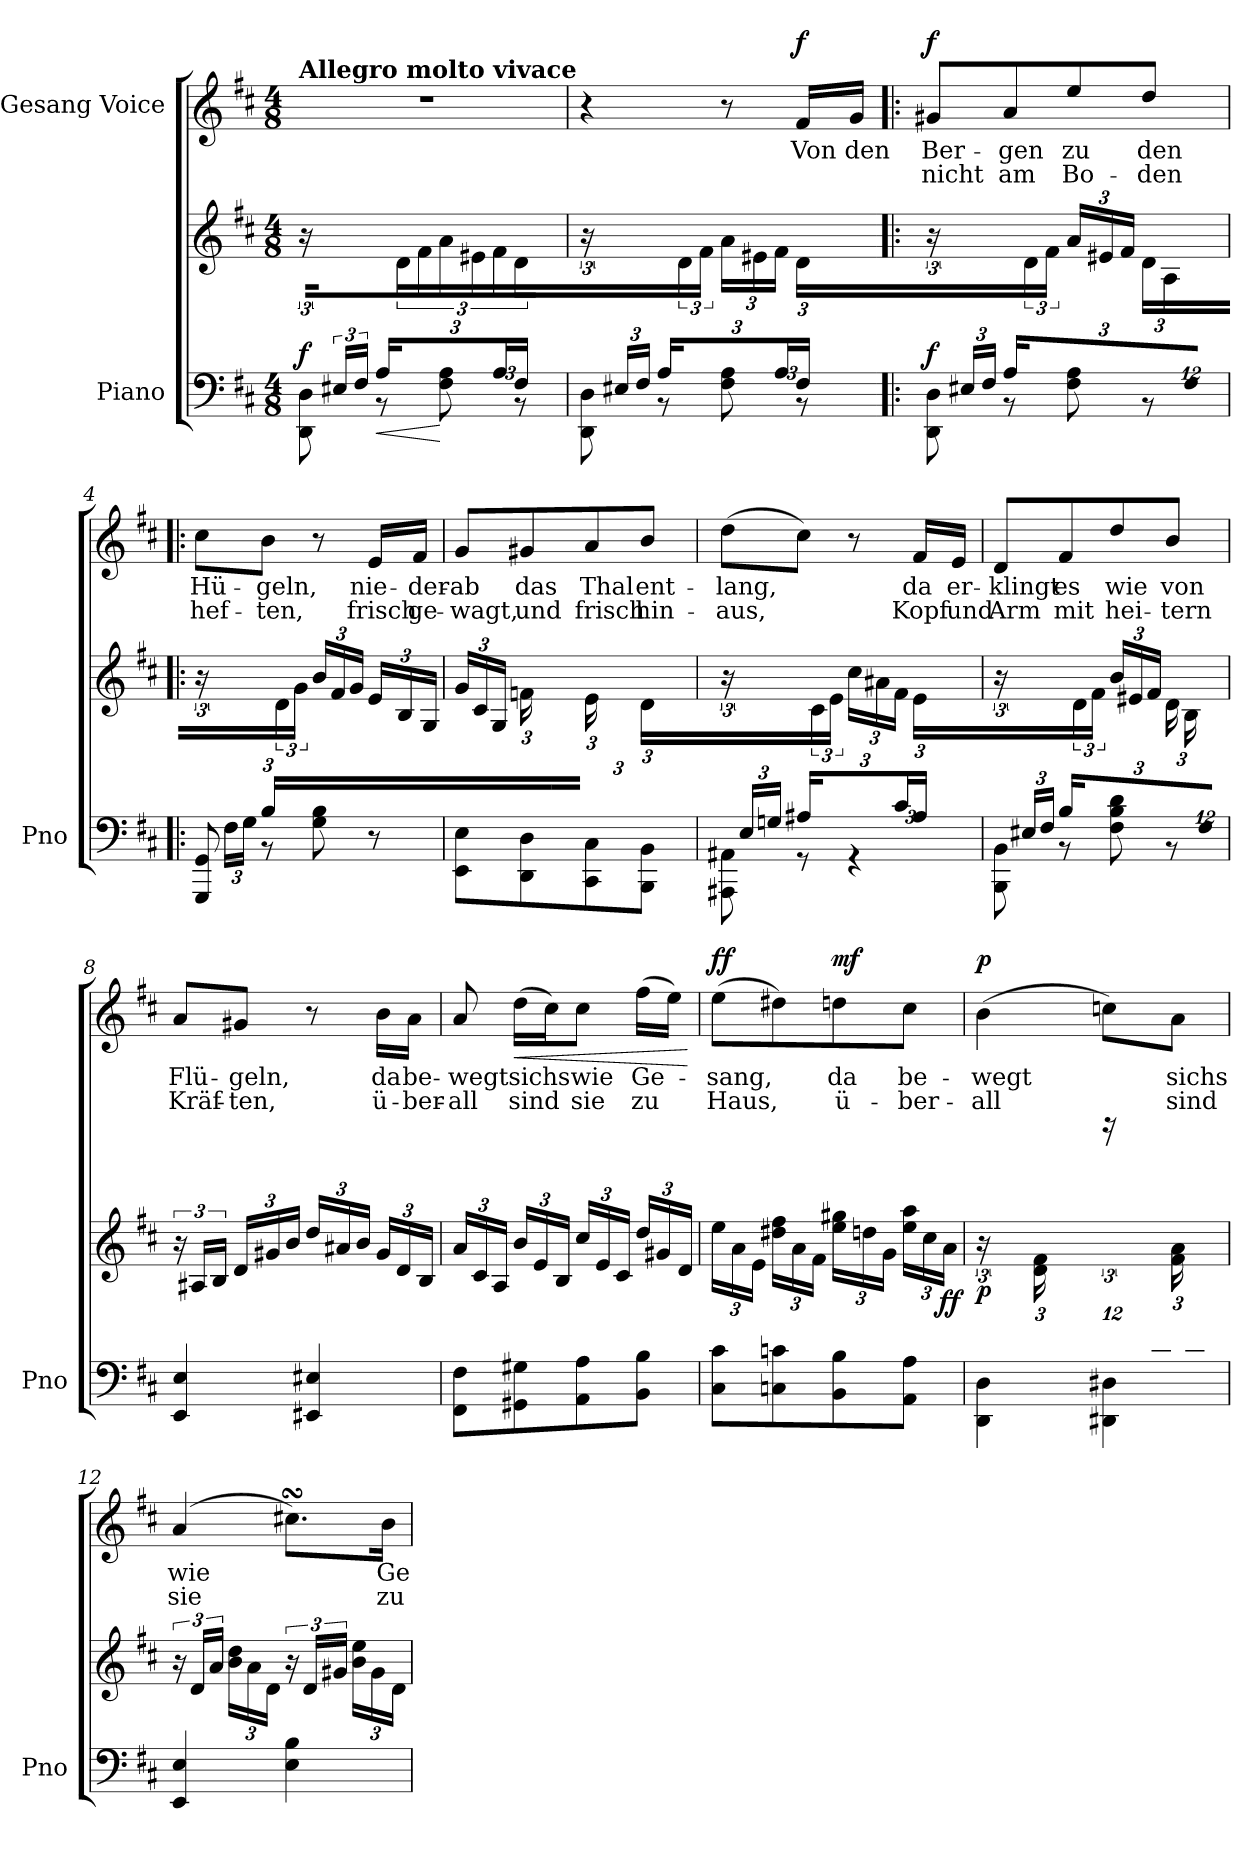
**kern	**kern	**dynam	**kern	**text	**text	**dynam
*part2	*part2	*part2	*part1	*part1	*part1	*part1
*staff3	*staff2	*staff2/3	*staff1	*staff1	*staff1	*staff1
*I"Piano	*	*	*I"Gesang Voice	*	*	*
*I'Pno	*	*	*	*	*	*
*clefF4	*clefG2	*	*clefG2	*	*	*
*k[f#c#]	*k[f#c#]	*	*k[f#c#]	*	*	*
*M4/8	*M4/8	*	*M4/8	*	*	*
=1	=1	=1	=1	=1	=1	=1
*^	*	*	*	*	*	*
!	!	!	!	!LO:TX:a:B:t=Allegro molto vivace	!	!	!
!	!	!	!LO:DY:a=2	!	!	!	!
24ryy	8DD\ 8D\	24r	f	2r	.	.	.
24E#X/LL	.	8ryy	.	.	.	.	.
24F#/JJ	.	.	.	.	.	.	.
*Xbrackettup	*	*	*	*	*	*	*
!	!	!	!LO:HP:b=2	!	!	!	!
24A/LL	8rBB	.	<	.	.	.	.
4ryy	.	24d\	.	.	.	.	.
.	.	24f#\JJ	.	.	.	.	.
*	*	*Xbrackettup	*	*	*	*	*
.	8F#\ 8A\	24a\LL	[	.	.	.	.
.	.	24e#X\	.	.	.	.	.
.	.	24f#\JJ	.	.	.	.	.
.	8rBB	24d\LL	.	.	.	.	.
24A/	.	12ryy	.	.	.	.	.
24F#/JJ	.	.	.	.	.	.	.
=2	=2	=2	=2	=2	=2	=2	=2
*	*	*brackettup	*	*	*	*	*
24ryy	8DD\ 8D\	24r	.	4r	.	.	.
24E#X/LL	.	8ryy	.	.	.	.	.
24F#/JJ	.	.	.	.	.	.	.
24A/LL	8rBB	.	.	.	.	.	.
4ryy	.	24d\	.	.	.	.	.
.	.	24f#\JJ	.	.	.	.	.
*	*	*Xbrackettup	*	*	*	*	*
.	8F#\ 8A\	24a\LL	.	8r	.	.	.
.	.	24e#X\	.	.	.	.	.
.	.	24f#\JJ	.	.	.	.	.
!	!	!	!	!	!LO:LY:b	!	!LO:DY:a
.	8rBB	24d\LL	.	16f#/LL	Von	.	f
24A/	.	12ryy	.	.	.	.	.
!	!	!	!	!	!LO:LY:b	!	!
.	.	.	.	16g/JJ	den	.	.
24F#/JJ	.	.	.	.	.	.	.
!!LO:LB:g=z
=3|!:	=3|!:	=3|!:	=3|!:	=3|!:	=3|!:	=3|!:	=3|!:
*	*	*brackettup	*	*	*	*	*
!	!	!	!LO:DY:a=2	!	!LO:LY:b	!LO:LY:b	!LO:DY:a
24ryy	8DD\ 8D\	24r	f	8g#X/L	Ber-	nicht	f
24E#X/LL	.	8ryy	.	.	.	.	.
24F#/JJ	.	.	.	.	.	.	.
!	!	!	!	!	!LO:LY:b	!LO:LY:b	!
24A/LL	8r	.	.	8a/	-gen	am	.
24%7ryy	.	24d\	.	.	.	.	.
.	.	24f#\JJ	.	.	.	.	.
*	*	*Xbrackettup	*	*	*	*	*
!	!	!	!	!	!LO:LY:b	!LO:LY:b	!
.	8F#\ 8A\	24a/LL	.	8ee/	zu	Bo-	.
.	.	24e#X/	.	.	.	.	.
.	.	24f#/JJ	.	.	.	.	.
!	!	!	!	!	!LO:LY:b	!LO:LY:b	!
.	8r	24d\LL	.	8dd/J	den	-den	.
.	.	24A\	.	.	.	.	.
24F#/JJ	.	24ryy	.	.	.	.	.
=4	=4	=4	=4	=4	=4	=4	=4
*	*	*brackettup	*	*	*	*	*
!	!	!	!	!	!LO:LY:b	!LO:LY:b	!
24ryy	8GGG/ 8GG/	24r	.	8cc#\L	Hü-	hef-	.
24F#\LL	.	8ryy	.	.	.	.	.
24G\JJ	.	.	.	.	.	.	.
!	!	!	!	!	!LO:LY:b	!LO:LY:b	!
24B/LL	8r	.	.	8b\J	-geln,	-ten,	.
3ryy	.	24d\	.	.	.	.	.
.	.	24g\JJ	.	.	.	.	.
*	*	*Xbrackettup	*	*	*	*	*
.	8G\ 8B\	24b/LL	.	8r	.	.	.
.	.	24f#/	.	.	.	.	.
.	.	24g/JJ	.	.	.	.	.
!	!	!	!	!	!LO:LY:b	!LO:LY:b	!
.	8r	24e/LL	.	16e/LL	nie-	frisch	.
.	.	24B/	.	.	.	.	.
!	!	!	!	!	!LO:LY:b	!LO:LY:b	!
.	.	.	.	16f#/JJ	-der-	ge-	.
.	.	24G/JJ	.	.	.	.	.
=5	=5	=5	=5	=5	=5	=5	=5
!	!	!	!	!	!LO:LY:b	!LO:LY:b	!
6ryy	8EE\ 8E\L	24g/LL	.	8g/L	-ab	-wagt,	.
.	.	24c#/	.	.	.	.	.
.	.	24G/JJ	.	.	.	.	.
!	!	!	!	!	!LO:LY:b	!LO:LY:b	!
.	8DD\ 8D\	24fn\LL	.	8g#X/	das	und	.
24B/	.	12ryy	.	.	.	.	.
24Fn/JJ	.	.	.	.	.	.	.
!	!	!	!	!	!LO:LY:b	!LO:LY:b	!
24ryy	8CC#\ 8C#\	24e\LL	.	8a/	Thal	frisch	.
24A/	.	12ryy	.	.	.	.	.
24E/JJ	.	.	.	.	.	.	.
!	!	!	!	!	!LO:LY:b	!LO:LY:b	!
24ryy	8BBB\ 8BB\J	24d\LL	.	8b/J	ent-	hin-	.
24G#X/	.	12ryy	.	.	.	.	.
24E/JJ	.	.	.	.	.	.	.
!!LO:LB:g=z
=6	=6	=6	=6	=6	=6	=6	=6
*	*	*brackettup	*	*	*	*	*
!	!	!	!	!	!LO:LY:b	!LO:LY:b	!
24ryy	8AAA#X\ 8AA#X\	24r	.	(>8dd\L	-lang,	-aus,	.
24E/LL	.	8ryy	.	.	.	.	.
24Gn/JJ	.	.	.	.	.	.	.
24A#X/LL	8r	.	.	8cc#\J)	.	.	.
4ryy	.	24c#\	.	.	.	.	.
.	.	24e\JJ	.	.	.	.	.
*	*	*Xbrackettup	*	*	*	*	*
.	4r	24cc#\LL	.	8r	.	.	.
.	.	24a#X\	.	.	.	.	.
.	.	24f#\JJ	.	.	.	.	.
!	!	!	!	!	!LO:LY:b	!LO:LY:b	!
.	.	24e\LL	.	16f#/LL	da	Kopf	.
24c#/	.	12ryy	.	.	.	.	.
!	!	!	!	!	!LO:LY:b	!LO:LY:b	!
.	.	.	.	16e/JJ	er-	und	.
24A#/JJ	.	.	.	.	.	.	.
=7	=7	=7	=7	=7	=7	=7	=7
*	*	*brackettup	*	*	*	*	*
!	!	!	!	!	!LO:LY:b	!LO:LY:b	!
24ryy	8BBB\ 8BB\	24r	.	8d/L	-klingt	Arm	.
24E#X/LL	.	8ryy	.	.	.	.	.
24F#/JJ	.	.	.	.	.	.	.
!	!	!	!	!	!LO:LY:b	!LO:LY:b	!
24B/LL	8r	.	.	8f#/	es	mit	.
24%7ryy	.	24d\	.	.	.	.	.
.	.	24f#\JJ	.	.	.	.	.
*	*	*Xbrackettup	*	*	*	*	*
!	!	!	!	!	!LO:LY:b	!LO:LY:b	!
.	8F#\ 8B\ 8d\	24b/LL	.	8dd/	wie	hei-	.
.	.	24e#X/	.	.	.	.	.
.	.	24f#/JJ	.	.	.	.	.
!	!	!	!	!	!LO:LY:b	!LO:LY:b	!
.	8r	24d\LL	.	8b/J	von	-tern	.
.	.	24B\	.	.	.	.	.
24F#/JJ	.	24ryy	.	.	.	.	.
*v	*v	*	*	*	*	*	*
=8	=8	=8	=8	=8	=8	=8
*	*brackettup	*	*	*	*	*
!	!	!	!	!LO:LY:b	!LO:LY:b	!
4EE/ 4E/	24r	.	8a/L	Flü-	Kräf-	.
.	24A#X/LL	.	.	.	.	.
.	24B/JJ	.	.	.	.	.
*	*Xbrackettup	*	*	*	*	*
!	!	!	!	!LO:LY:b	!LO:LY:b	!
.	24d/LL	.	8g#X/J	-geln,	-ten,	.
.	24g#X/	.	.	.	.	.
.	24b/JJ	.	.	.	.	.
4EE#X/ 4E#X/	24dd/LL	.	8r	.	.	.
.	24a#X/	.	.	.	.	.
.	24b/JJ	.	.	.	.	.
!	!	!	!	!LO:LY:b	!LO:LY:b	!
.	24g#/LL	.	16b\LL	da	ü-	.
.	24d/	.	.	.	.	.
!	!	!	!	!LO:LY:b	!LO:LY:b	!
.	.	.	16a\JJ	be-	-ber-	.
.	24B/JJ	.	.	.	.	.
!!LO:PB:g=z
=9	=9	=9	=9	=9	=9	=9
!	!	!	!	!LO:LY:b	!LO:LY:b	!
8FF#\ 8F#\L	24a/LL	.	8a/	-wegt	-all	.
.	24c#/	.	.	.	.	.
.	24A/JJ	.	.	.	.	.
!	!	!	!	!LO:LY:b	!LO:LY:b	!LO:HP:b
8GG#X\ 8G#X\	24b/LL	.	(>16dd\LL	sichs	sind	<
.	24e/	.	.	.	.	.
.	.	.	16cc#\J)	.	.	.
.	24B/JJ	.	.	.	.	.
!	!	!	!	!LO:LY:b	!LO:LY:b	!
8AA\ 8A\	24cc#/LL	.	8cc#\J	wie	sie	.
.	24e/	.	.	.	.	.
.	24c#/JJ	.	.	.	.	.
!	!	!	!	!LO:LY:b	!LO:LY:b	!
8BB\ 8B\J	24dd/LL	.	(>16ff#\LL	Ge-	zu	.
.	24g#X/	.	.	.	.	.
.	.	.	16ee\JJ)	.	.	.
.	24d/JJ	.	.	.	.	.
.	.	.	.	.	.	[
=10	=10	=10	=10	=10	=10	=10
!	!	!	!	!LO:LY:b	!LO:LY:b	!LO:DY:a
8C#\ 8c#\L	24ee\LL	.	(>8ee\L	-sang,	Haus,	ff
.	24a\	.	.	.	.	.
.	24e\JJ	.	.	.	.	.
8Cn\ 8cn\	24dd#X\ 24ff#\LL	.	8dd#X\)	.	.	.
.	24a\	.	.	.	.	.
.	24f#\JJ	.	.	.	.	.
!	!	!	!	!LO:LY:b	!LO:LY:b	!LO:DY:a
8BB\ 8B\	24ee\ 24gg#X\LL	.	8ddn\	da	ü-	mf
.	24ddn\	.	.	.	.	.
.	24g\JJ	.	.	.	.	.
!	!	!	!	!LO:LY:b	!LO:LY:b	!
8AA\ 8A\J	24ee\ 24aa\LL	.	8cc#\J	be-	-ber-	.
.	24cc#\	.	.	.	.	.
!	!	!LO:DY:b	!	!	!	!
.	24a\JJ	ff	.	.	.	.
=11	=11	=11	=11	=11	=11	=11
*^	*	*	*	*	*	*
*	*	*brackettup	*	*	*	*	*
!	!	!	!LO:DY:b	!	!LO:LY:b	!LO:LY:b	!LO:DY:a
24ryy	4DD\ 4D\	24r	p	(>4b\	-wegt	all	p
24F#/LL	.	12ryy	.	.	.	.	.
24B/JJ	.	.	.	.	.	.	.
*	*	*Xbrackettup	*	*	*	*	*
24ryy	.	24d\ 24f#\LL	.	.	.	.	.
24B/	.	12ryy	.	.	.	.	.
24F#/JJ	.	.	.	.	.	.	.
*	*	*brackettup	*	*	*	*	*
24ryy	4DD#X\ 4D#X\	24rccccc	.	8ccn\L)	.	.	.
24A/LL	.	12ryy	.	.	.	.	.
24cn/JJ	.	.	.	.	.	.	.
*	*	*Xbrackettup	*	*	*	*	*
!	!	!	!	!	!LO:LY:b	!LO:LY:b	!
24ryy	.	24f#\ 24a\LL	.	8a\J	sichs	sind	.
24c/	.	12ryy	.	.	.	.	.
24A/JJ	.	.	.	.	.	.	.
*v	*v	*	*	*	*	*	*
!!LO:PB:g=z
=12	=12	=12	=12	=12	=12	=12
*	*brackettup	*	*	*	*	*
!	!	!	!	!LO:LY:b	!LO:LY:b	!
4EE/ 4E/	24r	.	(>4a/	wie	sie	.
.	24d/LL	.	.	.	.	.
.	24a/JJ	.	.	.	.	.
*	*Xbrackettup	*	*	*	*	*
.	24b\ 24dd\LL	.	.	.	.	.
.	24a\	.	.	.	.	.
.	24d\JJ	.	.	.	.	.
*	*brackettup	*	*	*	*	*
4E\ 4B\	24r	.	8.cc#XsSsS\L)	.	.	.
.	24d/LL	.	.	.	.	.
.	24g#X/JJ	.	.	.	.	.
*	*Xbrackettup	*	*	*	*	*
.	24b\ 24ee\LL	.	.	.	.	.
.	24g#\	.	.	.	.	.
!	!	!	!	!LO:LY:b	!LO:LY:b	!
.	.	.	16b\Jk	Ge-	zu	.
.	24d\JJ	.	.	.	.	.
=	=	=	=	=	=	=
*-	*-	*-	*-	*-	*-	*-
